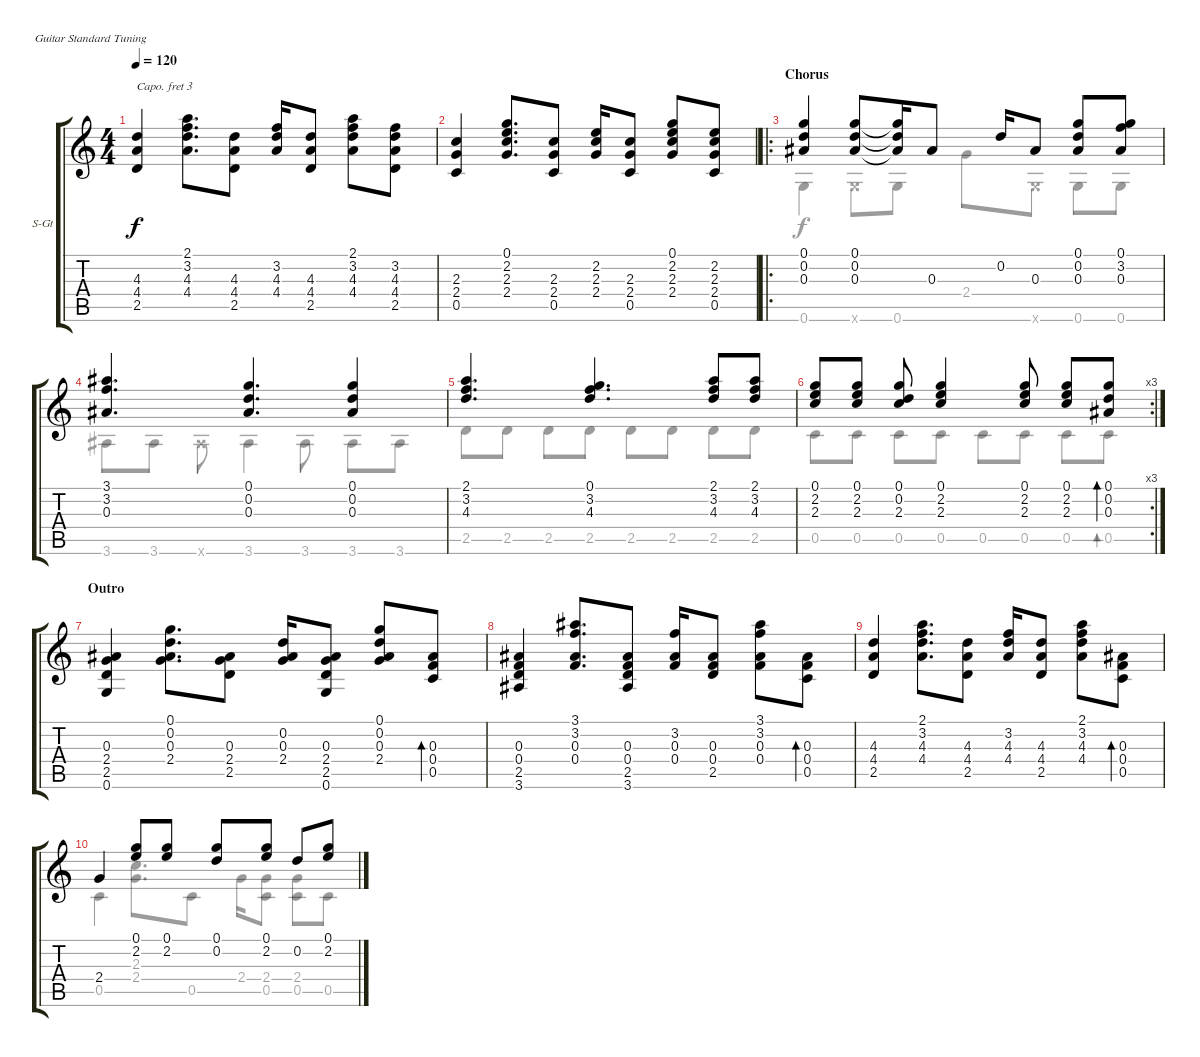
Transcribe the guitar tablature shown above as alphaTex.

\defaultSystemsLayout 4
\bracketExtendMode groupsimilarinstruments
\firstSystemTrackNameOrientation horizontal
\otherSystemsTrackNameOrientation horizontal
\track ("Steel Guitar Solo" "S-Gt") {instrument acousticguitarsteel}
\staff {score tabs}
\capo 3
\tuning (E4 B3 G3 D3 A2 E2)
\voice
\ts (4 4)
\tempo 120
\clef g2
\ks c
(2.5 4.4 4.3).4{dy f} (3.2 4.3 4.4 2.1).8{d} (2.5 4.4 4.3).8 (3.2 4.3 4.4).16 (4.4 4.3 2.5).8 (4.4 3.2 4.3 2.1).8 (3.2 4.3 4.4 2.5).8 |
(0.5 2.4 2.3).4 (2.2 2.3 2.4 0.1).8{d} (0.5 2.4 2.3).8 (2.2 2.3 2.4).16 (2.4 2.3 0.5).8 (2.4 2.2 2.3 0.1).8 (2.2 2.3 2.4 0.5).8 |
\ro
\section ("" "Chorus")
(0.1 0.3 0.2).4 (0.3 0.2 0.1).8 (0.3{t} 0.2{t} 0.1{t}).16 0.3.8 0.2.16 0.3.8 (0.1 0.2 0.3).8 (3.2 0.1 0.3).8 |
(3.1 3.2 0.3).4{d} (0.3 0.2 0.1).4{d} (0.1 0.2 0.3).4 |
(3.2 4.3 2.1).4{d} (0.1 3.2 4.3).4{d} (4.3 3.2 2.1).8 (4.3 3.2 2.1).8 |
\rc 3
(2.3 2.2 0.1).8 (2.2 2.3 0.1).8 (0.1 0.2 2.3).8 (2.3 2.2 0.1).4 (0.1 2.2 2.3).8 (2.3 2.2 0.1).8 (0.1 0.2 0.3).8{bd 30} |
\section ("" "Outro")
(0.6 2.5 2.4 0.3).4 (0.2 0.3 2.4 0.1).8{d} (2.5 2.4 0.3).8 (0.2 0.3 2.4).16 (2.4 0.3 2.5 0.6).8 (2.4 0.2 0.3 0.1).8 (0.4 0.5 0.3).8{bd 30} |
(3.6 2.5 0.3 0.4).4 (3.2 0.3 3.1 0.4).8{d} (2.5 0.3 0.4 3.6).8 (3.2 0.3 0.4).16 (0.3 2.5 0.4).8 (3.2 0.3 3.1 0.4).8 (0.3 0.5 0.4).8{bd 30} |
(2.5 4.4 4.3).4 (3.2 4.3 4.4 2.1).8{d} (2.5 4.4 4.3).8 (3.2 4.3 4.4).16 (4.4 4.3 2.5).8 (4.4 3.2 4.3 2.1).8 (0.3 0.4 0.5).8{bd 30} |
2.4.4 (2.2 0.1).8 (2.2 0.1).8 (0.2 0.1).8 (2.2 0.1).8 0.2.8 (0.1 2.2).8 |
\voice
\clef g2
\ottava regular
\simile none
\ks c
|
|
0.6.4 0.6{x}.8 0.6.8 2.4.8 0.6{x}.8 0.6.8 0.6.8 |
3.6.8 3.6.8 3.6{x}.8 3.6.4 3.6.8 3.6.8 3.6.8 |
2.5.8 2.5.8 2.5.8 2.5.8 2.5.8 2.5.8 2.5.8 2.5.8 |
0.5.8 0.5.8 0.5.8 0.5.8 0.5.8 0.5.8 0.5.8 0.5.8{bd 30} |
|
|
|
0.5.4 (2.4 2.3).8{d} 0.5.8 2.4.16 (0.5 2.4).8 (2.4 0.5).8 0.5.8 |
